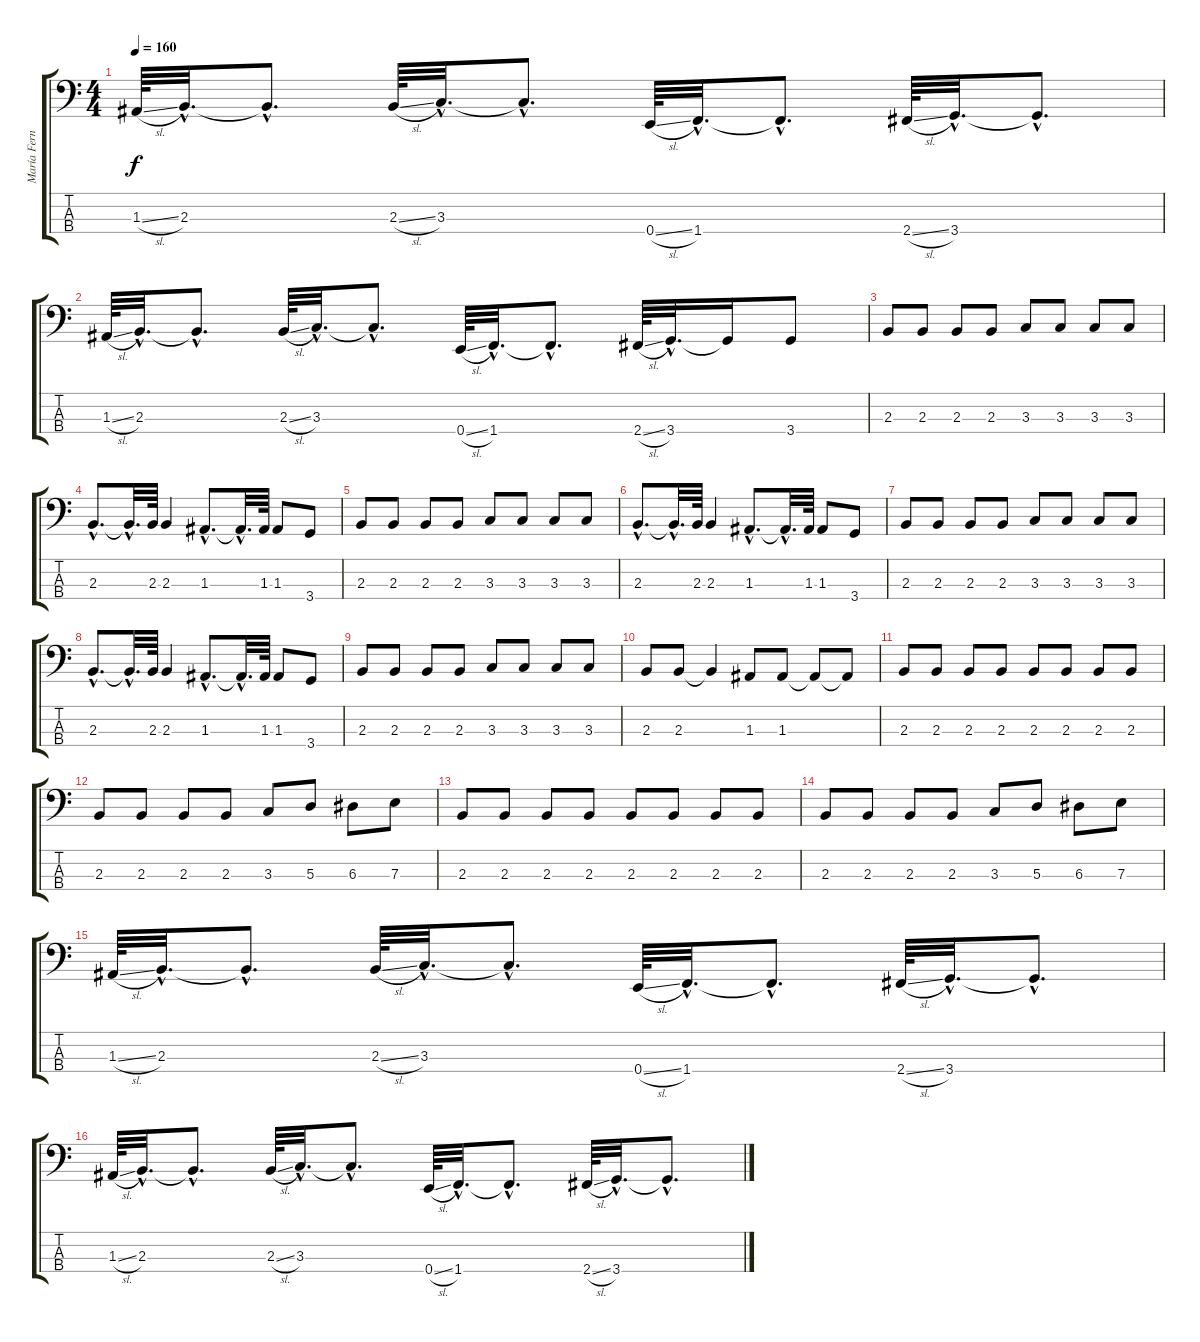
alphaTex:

\track ("María Fernanda Aldana (Bajo)" "María Fern") {instrument electricbassfinger}
\staff {score tabs}
\tuning (G2 D2 A1 E1) {hide}
\ts (4 4)
\tempo 160
\clef f4
\ks c
1.3{sl}.64{dy f} 2.3{hac}.32{d} 2.3{hac t}.8{d} 2.3{sl}.64 3.3{hac}.32{d} 3.3{hac t}.8{d} 0.4{sl}.64 1.4{hac}.32{d} 1.4{hac t}.8{d} 2.4{sl}.64 3.4{hac}.32{d} 3.4{hac t}.8{d} |
1.3{sl}.64 2.3{hac}.32{d} 2.3{hac t}.8{d} 2.3{sl}.64 3.3{hac}.32{d} 3.3{hac t}.8{d} 0.4{sl}.64 1.4{hac}.32{d} 1.4{hac t}.8{d} 2.4{sl}.64 3.4{hac}.32{d} 3.4{t}.16 3.4.8 |
2.3.8 2.3.8 2.3.8 2.3.8 3.3.8 3.3.8 3.3.8 3.3.8 |
2.3{hac}.8{d} 2.3{hac t}.32{d} 2.3.64 2.3.4 1.3{hac}.8{d} 1.3{hac t}.32{d} 1.3.64 1.3.8 3.4.8 |
2.3.8 2.3.8 2.3.8 2.3.8 3.3.8 3.3.8 3.3.8 3.3.8 |
2.3{hac}.8{d} 2.3{hac t}.32{d} 2.3.64 2.3.4 1.3{hac}.8{d} 1.3{hac t}.32{d} 1.3.64 1.3.8 3.4.8 |
2.3.8 2.3.8 2.3.8 2.3.8 3.3.8 3.3.8 3.3.8 3.3.8 |
2.3{hac}.8{d} 2.3{hac t}.32{d} 2.3.64 2.3.4 1.3{hac}.8{d} 1.3{hac t}.32{d} 1.3.64 1.3.8 3.4.8 |
2.3.8 2.3.8 2.3.8 2.3.8 3.3.8 3.3.8 3.3.8 3.3.8 |
2.3.8 2.3.8 2.3{t}.4 1.3.8 1.3.8 1.3{t}.8 1.3{t}.8 |
2.3.8 2.3.8 2.3.8 2.3.8 2.3.8 2.3.8 2.3.8 2.3.8 |
2.3.8 2.3.8 2.3.8 2.3.8 3.3.8 5.3.8 6.3.8 7.3.8 |
2.3.8 2.3.8 2.3.8 2.3.8 2.3.8 2.3.8 2.3.8 2.3.8 |
2.3.8 2.3.8 2.3.8 2.3.8 3.3.8 5.3.8 6.3.8 7.3.8 |
1.3{sl}.64 2.3{hac}.32{d} 2.3{hac t}.8{d} 2.3{sl}.64 3.3{hac}.32{d} 3.3{hac t}.8{d} 0.4{sl}.64 1.4{hac}.32{d} 1.4{hac t}.8{d} 2.4{sl}.64 3.4{hac}.32{d} 3.4{hac t}.8{d} |
1.3{sl}.64 2.3{hac}.32{d} 2.3{hac t}.8{d} 2.3{sl}.64 3.3{hac}.32{d} 3.3{hac t}.8{d} 0.4{sl}.64 1.4{hac}.32{d} 1.4{hac t}.8{d} 2.4{sl}.64 3.4{hac}.32{d} 3.4{hac t}.8{d}
